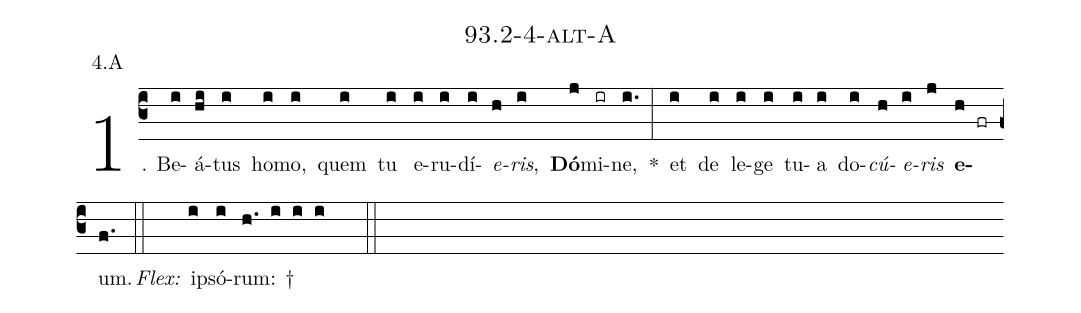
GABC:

name: 93.2-4-alt-A;
annotation: 4.A;
%%
(c3)1. Be(i)á(hi)tus(i) ho(i)mo,(i) quem(i) tu(i) e(i)ru(i)dí(i)<i>e</i>(h)<i>ris</i>,(i) <b>Dó</b>(j)mi(ir)ne,(i.) *(:) et(i) de(i) le(i)ge(i) tu(i)a(i) do(i)<i>cú</i>(h)<i>e</i>(i)<i>ris</i>(j) <b>e</b>(h fr)um.(f.) (::)
<i>Flex:</i>()  ip(i)só(i)rum: †(h. i i i  ::)

%E(i) u(h) o(i) u(j) a(h) e.(f.) (::)
